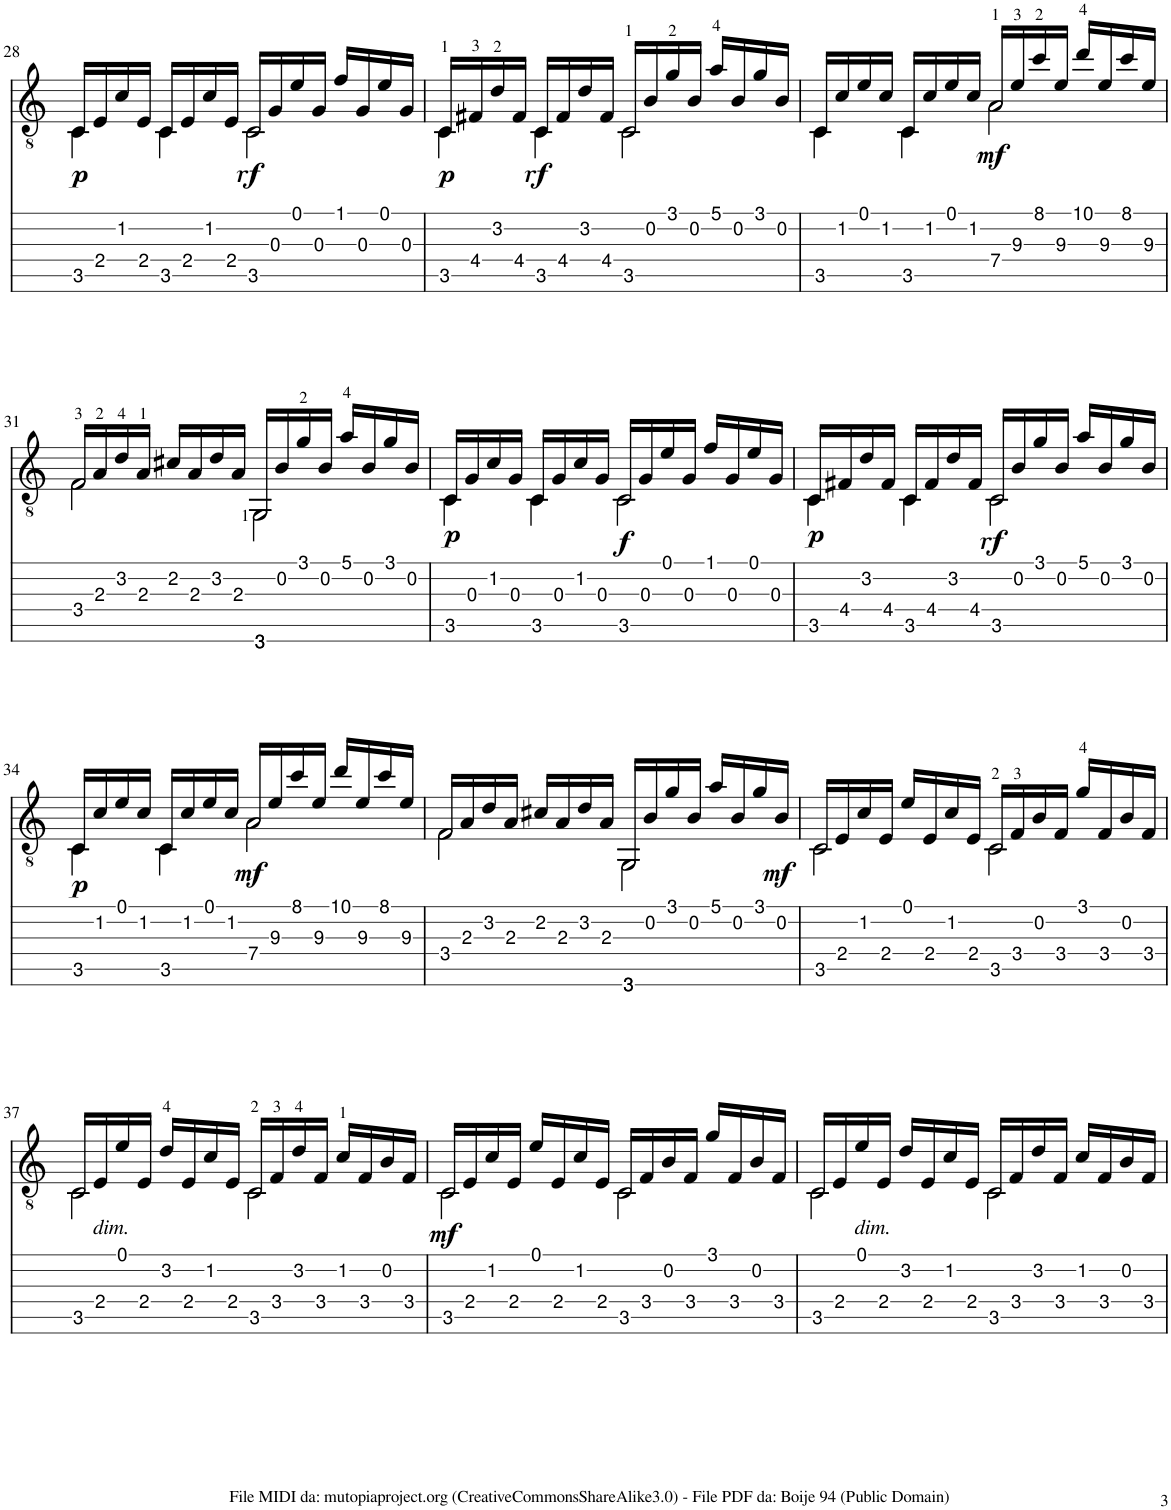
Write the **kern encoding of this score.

**kern	**kern	**dynam
*part1	*part1	*part1
*staff2	*staff1	*staff1/2
*I"Guitar	*	*
*I'Guit.	*	*
!!LO:PB:g=z
*	*clefGv2	*
*k[]	*k[]	*
*M4/4	*M4/4	*
*met(c)	*met(c)	*
=28	=28	=28
*^	*^	*
!	!	!	!	!LO:DY:a=2
16CLL	4C	16C/LL	4C\	p
16EJ	.	16E/	.	.
16cL	.	16c/	.	.
16EJJ	.	16E/JJ	.	.
16CLL	4C	16C/LL	4C\	.
16EJ	.	16E/	.	.
16cL	.	16c/	.	.
16EJJ	.	16E/JJ	.	.
!	!	!LO:N:head=open	!	!LO:DY:a=2
16CLL	2C	16C/LL	2C\	rf
16GJ	.	16G/	.	.
16eL	.	16e/	.	.
16GJJ	.	16G/JJ	.	.
16fLL	.	16f/LL	.	.
16GJ	.	16G/	.	.
16eL	.	16e/	.	.
16GJJ	.	16G/JJ	.	.
=29	=29	=29	=29	=29
!	!	!	!	!LO:DY:a=2
16CLL	4C	16C/LL	4C\	p
16F#J	.	16F#X/	.	.
16dL	.	16d/	.	.
16F#JJ	.	16F#/JJ	.	.
!	!	!	!	!LO:DY:a=2
16CLL	4C	16C/LL	4C\	rf
16F#J	.	16F#/	.	.
16dL	.	16d/	.	.
16F#JJ	.	16F#/JJ	.	.
!	!	!LO:N:head=open	!	!
16CLL	2C	16C/LL	2C\	.
16BJ	.	16B/	.	.
16gL	.	16g/	.	.
16BJJ	.	16B/JJ	.	.
16aLL	.	16a/LL	.	.
16BJ	.	16B/	.	.
16gL	.	16g/	.	.
16BJJ	.	16B/JJ	.	.
=30	=30	=30	=30	=30
16CLL	4C	16C/LL	4C\	.
16cJ	.	16c/	.	.
16eL	.	16e/	.	.
16cJJ	.	16c/JJ	.	.
16CLL	4C	16C/LL	4C\	.
16cJ	.	16c/	.	.
16eL	.	16e/	.	.
16cJJ	.	16c/JJ	.	.
!	!	!LO:N:head=open	!	!LO:DY:b
16ALL	2A	16A/LL	2A\	mf
16eJ	.	16e/	.	.
16ccL	.	16cc/	.	.
16eJJ	.	16e/JJ	.	.
16ddLL	.	16dd/LL	.	.
16eJ	.	16e/	.	.
16ccL	.	16cc/	.	.
16eJJ	.	16e/JJ	.	.
!!LO:LB:g=z	!!
=31	=31	=31	=31	=31
!	!	!LO:N:head=open	!	!
16FLL	2F	16F/LL	2F\	.
16AJ	.	16A/	.	.
16dL	.	16d/	.	.
16AJJ	.	16A/JJ	.	.
16c#LL	.	16c#X/LL	.	.
16AJ	.	16A/	.	.
16dL	.	16d/	.	.
16AJJ	.	16A/JJ	.	.
!	!	!LO:N:head=open	!	!
16GGLL	2GG	16GG/LL	2GG\	.
16BJ	.	16B/	.	.
16gL	.	16g/	.	.
16BJJ	.	16B/JJ	.	.
16aLL	.	16a/LL	.	.
16BJ	.	16B/	.	.
16gL	.	16g/	.	.
16BJJ	.	16B/JJ	.	.
=32	=32	=32	=32	=32
!	!	!	!	!LO:DY:b
16CLL	4C	16C/LL	4C\	p
16GJ	.	16G/	.	.
16cL	.	16c/	.	.
16GJJ	.	16G/JJ	.	.
16CLL	4C	16C/LL	4C\	.
16GJ	.	16G/	.	.
16cL	.	16c/	.	.
16GJJ	.	16G/JJ	.	.
!	!	!LO:N:head=open	!	!LO:DY:b
16CLL	2C	16C/LL	2C\	f
16GJ	.	16G/	.	.
16eL	.	16e/	.	.
16GJJ	.	16G/JJ	.	.
16fLL	.	16f/LL	.	.
16GJ	.	16G/	.	.
16eL	.	16e/	.	.
16GJJ	.	16G/JJ	.	.
=33	=33	=33	=33	=33
!	!	!	!	!LO:DY:b
16CLL	4C	16C/LL	4C\	p
16F#J	.	16F#X/	.	.
16dL	.	16d/	.	.
16F#JJ	.	16F#/JJ	.	.
16CLL	4C	16C/LL	4C\	.
16F#J	.	16F#/	.	.
16dL	.	16d/	.	.
16F#JJ	.	16F#/JJ	.	.
!	!	!LO:N:head=open	!	!LO:DY:b
16CLL	2C	16C/LL	2C\	rf
16BJ	.	16B/	.	.
16gL	.	16g/	.	.
16BJJ	.	16B/JJ	.	.
16aLL	.	16a/LL	.	.
16BJ	.	16B/	.	.
16gL	.	16g/	.	.
16BJJ	.	16B/JJ	.	.
!!LO:LB:g=z	!!
=34	=34	=34	=34	=34
!	!	!	!	!LO:DY:b
16CLL	4C	16C/LL	4C\	p
16cJ	.	16c/	.	.
16eL	.	16e/	.	.
16cJJ	.	16c/JJ	.	.
16CLL	4C	16C/LL	4C\	.
16cJ	.	16c/	.	.
16eL	.	16e/	.	.
16cJJ	.	16c/JJ	.	.
!	!	!LO:N:head=open	!	!LO:DY:b
16ALL	2A	16A/LL	2A\	mf
16eJ	.	16e/	.	.
16ccL	.	16cc/	.	.
16eJJ	.	16e/JJ	.	.
16ddLL	.	16dd/LL	.	.
16eJ	.	16e/	.	.
16ccL	.	16cc/	.	.
16eJJ	.	16e/JJ	.	.
=35	=35	=35	=35	=35
!	!	!LO:N:head=open	!	!
16FLL	2F	16F/LL	2F\	.
16AJ	.	16A/	.	.
16dL	.	16d/	.	.
16AJJ	.	16A/JJ	.	.
16c#LL	.	16c#X/LL	.	.
16AJ	.	16A/	.	.
16dL	.	16d/	.	.
16AJJ	.	16A/JJ	.	.
!	!	!LO:N:head=open	!	!
16GGLL	2GG	16GG/LL	2GG\	.
16BJ	.	16B/	.	.
16gL	.	16g/	.	.
16BJJ	.	16B/JJ	.	.
16aLL	.	16a/LL	.	.
16BJ	.	16B/	.	.
16gL	.	16g/	.	.
!	!	!	!	!LO:DY:b
16BJJ	.	16B/JJ	.	mf
=36	=36	=36	=36	=36
!	!	!LO:N:head=open	!	!
16CLL	2C	16C/LL	2C\	.
16EJ	.	16E/	.	.
16cL	.	16c/	.	.
16EJJ	.	16E/JJ	.	.
16eLL	.	16e/LL	.	.
16EJ	.	16E/	.	.
16cL	.	16c/	.	.
16EJJ	.	16E/JJ	.	.
!	!	!LO:N:head=open	!	!
16CLL	2C	16C/LL	2C\	.
16FJ	.	16F/	.	.
16BL	.	16B/	.	.
16FJJ	.	16F/JJ	.	.
16gLL	.	16g/LL	.	.
16FJ	.	16F/	.	.
16BL	.	16B/	.	.
16FJJ	.	16F/JJ	.	.
!!LO:LB:g=z	!!
=37	=37	=37	=37	=37
!	!	!LO:N:head=open	!	!
16CLL	2C	16C/LL	2C\	.
!	!	!LO:TX:b:i:t=dim.	!	!
16EJ	.	16E/	.	.
16eL	.	16e/	.	.
16EJJ	.	16E/JJ	.	.
16dLL	.	16d/LL	.	.
16EJ	.	16E/	.	.
16cL	.	16c/	.	.
16EJJ	.	16E/JJ	.	.
!	!	!LO:N:head=open	!	!
16CLL	2C	16C/LL	2C\	.
16FJ	.	16F/	.	.
16dL	.	16d/	.	.
16FJJ	.	16F/JJ	.	.
16cLL	.	16c/LL	.	.
16FJ	.	16F/	.	.
16BL	.	16B/	.	.
16FJJ	.	16F/JJ	.	.
=38	=38	=38	=38	=38
!	!	!LO:N:head=open	!	!LO:DY:b
16CLL	2C	16C/LL	2C\	mf
16EJ	.	16E/	.	.
16cL	.	16c/	.	.
16EJJ	.	16E/JJ	.	.
16eLL	.	16e/LL	.	.
16EJ	.	16E/	.	.
16cL	.	16c/	.	.
16EJJ	.	16E/JJ	.	.
!	!	!LO:N:head=open	!	!
16CLL	2C	16C/LL	2C\	.
16FJ	.	16F/	.	.
16BL	.	16B/	.	.
16FJJ	.	16F/JJ	.	.
16gLL	.	16g/LL	.	.
16FJ	.	16F/	.	.
16BL	.	16B/	.	.
16FJJ	.	16F/JJ	.	.
=39	=39	=39	=39	=39
!	!	!LO:N:head=open	!	!
16CLL	2C	16C/LL	2C\	.
16EJ	.	16E/	.	.
!	!	!LO:TX:b:i:t=dim.	!	!
16eL	.	16e/	.	.
16EJJ	.	16E/JJ	.	.
16dLL	.	16d/LL	.	.
16EJ	.	16E/	.	.
16cL	.	16c/	.	.
16EJJ	.	16E/JJ	.	.
!	!	!LO:N:head=open	!	!
16CLL	2C	16C/LL	2C\	.
16FJ	.	16F/	.	.
16dL	.	16d/	.	.
16FJJ	.	16F/JJ	.	.
16cLL	.	16c/LL	.	.
16FJ	.	16F/	.	.
16BL	.	16B/	.	.
16FJJ	.	16F/JJ	.	.
*v	*v	*	*	*
*	*v	*v	*
=	=	=
*-	*-	*-
